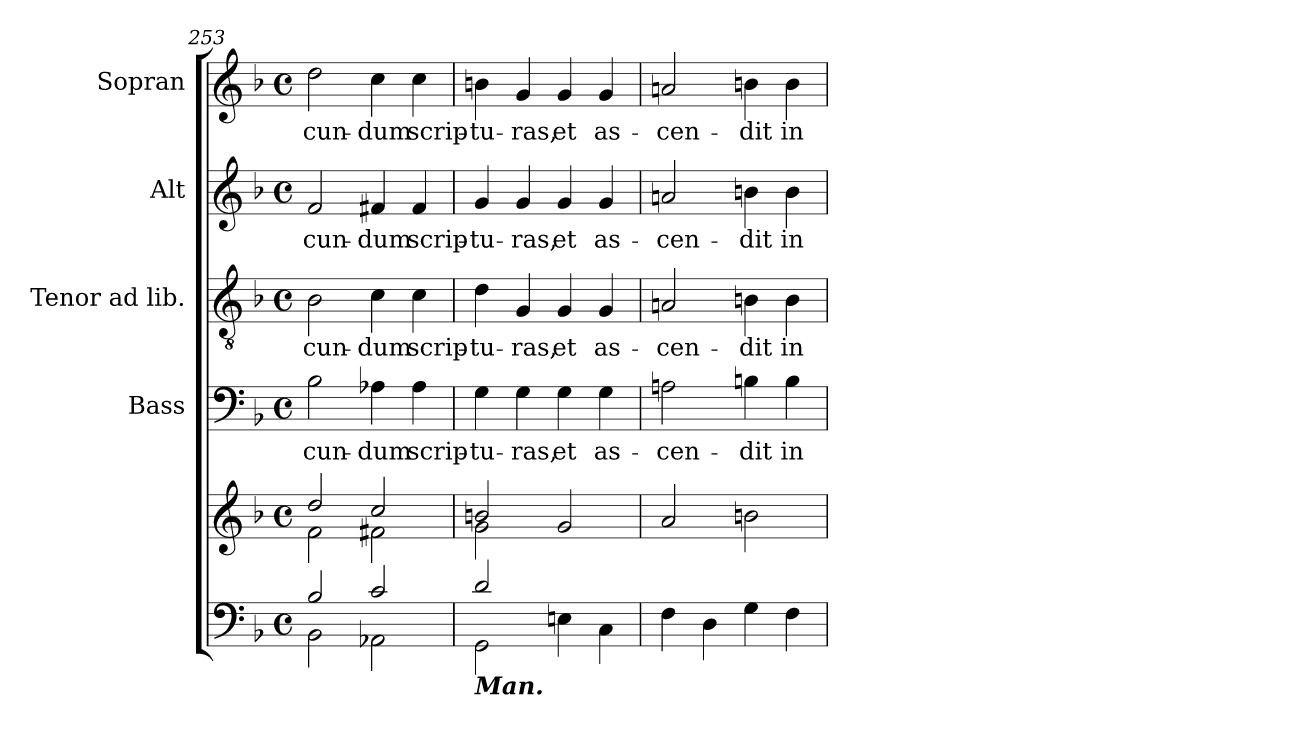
**kern	**kern	**kern	**text	**kern	**text	**kern	**text	**kern	**text
*part5	*part5	*part4	*part4	*part3	*part3	*part2	*part2	*part1	*part1
*staff6	*staff5	*staff4	*staff4	*staff3	*staff3	*staff2	*staff2	*staff1	*staff1
*	*	*I"Bass	*	*I"Tenor ad lib.	*	*I"Alt	*	*I"Sopran	*
*	*	*I'B.	*	*I'T.	*	*I'A.	*	*I'S.	*
!!LO:PB:g=z
*clefF4	*clefG2	*clefF4	*	*clefGv2	*	*clefG2	*	*clefG2	*
*k[b-]	*k[b-]	*k[b-]	*	*k[b-]	*	*k[b-]	*	*k[b-]	*
*F:	*F:	*F:	*	*F:	*	*F:	*	*F:	*
*M4/4	*M4/4	*M4/4	*	*M4/4	*	*M4/4	*	*M4/4	*
*met(c)	*met(c)	*met(c)	*	*met(c)	*	*met(c)	*	*met(c)	*
=253	=253	=253	=253	=253	=253	=253	=253	=253	=253
*^	*^	*	*	*	*	*	*	*	*
!	!	!	!	!	!LO:LY:b	!	!LO:LY:b	!	!LO:LY:b	!	!LO:LY:b
2B-/	2BB-\	2dd/	2f\	2B-\	-cun-	2B-\	-cun-	2f/	-cun-	2dd\	-cun-
!	!	!	!	!	!LO:LY:b	!	!LO:LY:b	!	!LO:LY:b	!	!LO:LY:b
2c/	2AA-X\	2cc/	2f#X\	4A-X\	-dum	4c\	-dum	4f#X/	-dum	4cc\	-dum
!	!	!	!	!	!LO:LY:b	!	!LO:LY:b	!	!LO:LY:b	!	!LO:LY:b
.	.	.	.	4A-\	scrip-	4c\	scrip-	4f#/	scrip-	4cc\	scrip-
=254	=254	=254	=254	=254	=254	=254	=254	=254	=254	=254	=254
!LO:TX:b:Bi:t=Man.	!	!	!	!	!	!	!	!	!	!	!
!	!	!	!	!	!LO:LY:b	!	!LO:LY:b	!	!LO:LY:b	!	!LO:LY:b
2d/	2GG\	2bn/	2g\	4G\	-tu-	4d\	-tu-	4g/	-tu-	4bn\	-tu-
!	!	!	!	!	!LO:LY:b	!	!LO:LY:b	!	!LO:LY:b	!	!LO:LY:b
.	.	.	.	4G\	-ras,	4G/	-ras,	4g/	-ras,	4g/	-ras,
!	!	!	!	!	!LO:LY:b	!	!LO:LY:b	!	!LO:LY:b	!	!LO:LY:b
2ryy	4En\	2g/	2ryy	4G\	et	4G/	et	4g/	et	4g/	et
!	!	!	!	!	!LO:LY:b	!	!LO:LY:b	!	!LO:LY:b	!	!LO:LY:b
.	4C\	.	.	4G\	as-	4G/	as-	4g/	as-	4g/	as-
*	*	*v	*v	*	*	*	*	*	*	*	*
=255	=255	=255	=255	=255	=255	=255	=255	=255	=255	=255
!	!	!	!	!LO:LY:b	!	!LO:LY:b	!	!LO:LY:b	!	!LO:LY:b
*v	*v	*	*	*	*	*	*	*	*	*
4F\	2a/	2An\	-cen-	2An/	-cen-	2an/	-cen-	2an/	-cen-
4D\	.	.	.	.	.	.	.	.	.
!	!	!	!LO:LY:b	!	!LO:LY:b	!	!LO:LY:b	!	!LO:LY:b
4G\	2bn\	4Bn\	-dit	4Bn\	-dit	4bn\	-dit	4bn\	-dit
!	!	!	!LO:LY:b	!	!LO:LY:b	!	!LO:LY:b	!	!LO:LY:b
4F\	.	4B\	in	4B\	in	4b\	in	4b\	in
=	=	=	=	=	=	=	=	=	=
*-	*-	*-	*-	*-	*-	*-	*-	*-	*-
